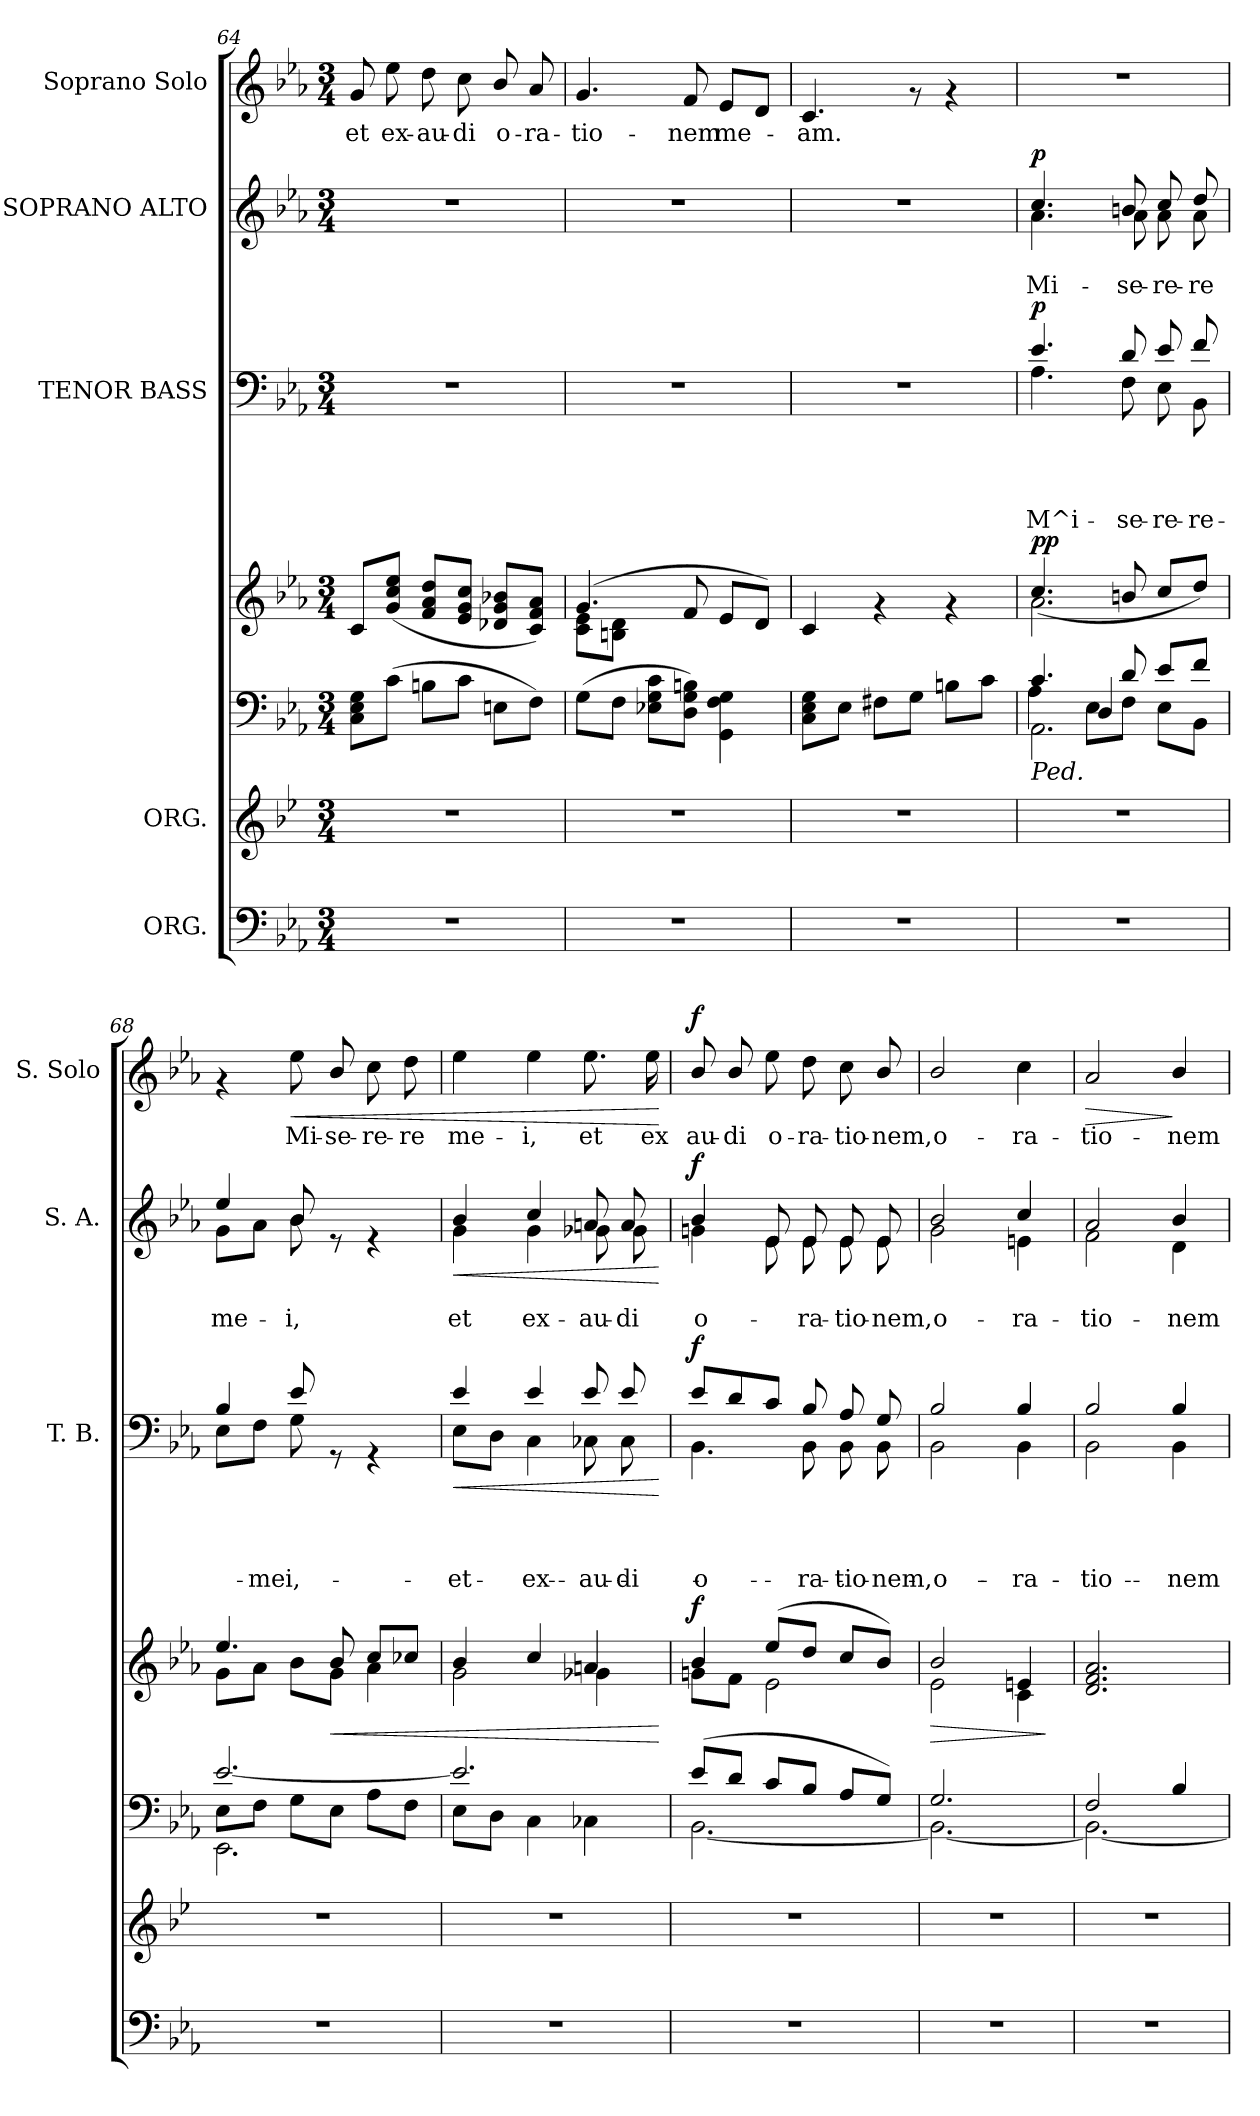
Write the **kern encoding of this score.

**kern	**kern	**kern	**kern	**dynam	**kern	**text	**text	**text	**text	**dynam	**kern	**text	**text	**dynam	**kern	**text	**dynam
*part7	*part6	*part5	*part4	*part4	*part3	*part3	*part3	*part3	*part3	*part3	*part2	*part2	*part2	*part2	*part1	*part1	*part1
*staff7	*staff6	*staff5	*staff4	*staff4	*staff3	*staff3	*staff3	*staff3	*staff3	*staff3	*staff2	*staff2	*staff2	*staff2	*staff1	*staff1	*staff1
*I"ORG.	*I"ORG.	*	*	*	*I"TENOR BASS	*	*	*	*	*	*I"SOPRANO ALTO	*	*	*	*I"Soprano Solo	*	*
*	*	*	*	*	*I'T. B.	*	*	*	*	*	*I'S. A.	*	*	*	*I'S. Solo	*	*
*clefF4	*clefG2	*clefF4	*clefG2	*	*clefF4	*	*	*	*	*	*clefG2	*	*	*	*clefG2	*	*
*	*ITrd-3c-5	*ITrd-3c-5	*ITrd-3c-5	*	*ITrd-3c-5	*	*	*	*	*	*ITrd-3c-5	*	*	*	*ITrd-3c-5	*	*
*k[b-e-a-]	*k[b-e-a-]	*k[b-e-a-d-]	*k[b-e-a-d-]	*	*k[b-e-a-d-]	*	*	*	*	*	*k[b-e-a-d-]	*	*	*	*k[b-e-a-d-]	*	*
*E-:	*E-:	*A-:	*A-:	*	*A-:	*	*	*	*	*	*A-:	*	*	*	*A-:	*	*
*M3/4	*M3/4	*M3/4	*M3/4	*	*M3/4	*	*	*	*	*	*M3/4	*	*	*	*M3/4	*	*
=64	=64	=64	=64	=64	=64	=64	=64	=64	=64	=64	=64	=64	=64	=64	=64	=64	=64
!	!	!	!	!	!	!	!	!	!	!	!	!	!	!	!	!LO:LY:b	!
2.r	2.r	8F\ 8A-\ 8c\L	8f/L	.	2.r	.	.	.	.	.	2.r	.	.	.	8cc/	et	.
!	!	!	!	!	!	!	!	!	!	!	!	!	!	!	!	!LO:LY:b	!
.	.	(>8f\J	(<8cc/ 8ff/ 8aa-/J	.	.	.	.	.	.	.	.	.	.	.	8aa-\	ex-	.
!	!	!	!	!	!	!	!	!	!	!	!	!	!	!	!	!LO:LY:b	!
.	.	8en\L	8b-/ 8dd-/ 8gg/L	.	.	.	.	.	.	.	.	.	.	.	8gg\	-au-	.
!	!	!	!	!	!	!	!	!	!	!	!	!	!	!	!	!LO:LY:b	!
.	.	8f\J	8a-/ 8cc/ 8ff/J	.	.	.	.	.	.	.	.	.	.	.	8ff\	-di	.
!	!	!	!	!	!	!	!	!	!	!	!	!	!	!	!	!LO:LY:b	!
.	.	8An\L	8g-X/ 8cc/ 8ee-X/L	.	.	.	.	.	.	.	.	.	.	.	8ee-/	o-	.
!	!	!	!	!	!	!	!	!	!	!	!	!	!	!	!	!LO:LY:b	!
.	.	8B-\J)	8f/ 8b-/ 8dd-/J)	.	.	.	.	.	.	.	.	.	.	.	8dd-/	-ra-	.
!!LO:LB:g=z
=65	=65	=65	=65	=65	=65	=65	=65	=65	=65	=65	=65	=65	=65	=65	=65	=65	=65
*	*	*	*^	*	*	*	*	*	*	*	*	*	*	*	*	*	*
!	!	!	!	!	!	!	!	!	!	!	!	!	!	!	!	!	!LO:LY:b	!
2.r	2.r	(>8c\L	(4.cc/	8f\ 8a-\L	.	2.r	.	.	.	.	.	2.r	.	.	.	4.cc/	-tio-	.
.	.	8B-\J	.	8en\ 8g\J	.	.	.	.	.	.	.	.	.	.	.	.	.	.
.	.	8A-X\ 8c\ 8f\L	.	2ryy	.	.	.	.	.	.	.	.	.	.	.	.	.	.
!	!	!	!	!	!	!	!	!	!	!	!	!	!	!	!	!	!LO:LY:b	!
.	.	8G\ 8c\ 8en\J)	8b-/	.	.	.	.	.	.	.	.	.	.	.	.	8b-/	-nem	.
!	!	!	!	!	!	!	!	!	!	!	!	!	!	!	!	!	!LO:LY:b	!
.	.	4C\ 4B-\ 4c\	8a-/L	.	.	.	.	.	.	.	.	.	.	.	.	8a-/L	me-	.
.	.	.	8g/J)	.	.	.	.	.	.	.	.	.	.	.	.	8g/J	.	.
*	*	*	*v	*v	*	*	*	*	*	*	*	*	*	*	*	*	*	*
=66	=66	=66	=66	=66	=66	=66	=66	=66	=66	=66	=66	=66	=66	=66	=66	=66	=66
!	!	!	!	!	!	!	!	!	!	!	!	!	!	!	!	!LO:LY:b	!
2.r	2.r	8F\ 8A-\ 8c\L	4f/	.	2.r	.	.	.	.	.	2.r	.	.	.	4.f/	-am.	.
.	.	8A-\J	.	.	.	.	.	.	.	.	.	.	.	.	.	.	.
.	.	8Bn\L	4rf	.	.	.	.	.	.	.	.	.	.	.	.	.	.
.	.	8c\J	.	.	.	.	.	.	.	.	.	.	.	.	8rf	.	.
.	.	8en\L	4rf	.	.	.	.	.	.	.	.	.	.	.	4rf	.	.
.	.	8f\J	.	.	.	.	.	.	.	.	.	.	.	.	.	.	.
=67	=67	=67	=67	=67	=67	=67	=67	=67	=67	=67	=67	=67	=67	=67	=67	=67	=67
*	*	*^	*^	*	*^	*	*	*	*	*	*	*	*	*	*	*	*
*	*	*	*^	*	*	*	*	*	*	*	*	*	*	*	*	*	*	*	*	*
*	*	*	*	*^	*	*	*	*	*	*	*	*	*	*	*	*	*	*	*	*	*
!	!	!LO:TX:b:i:t=Ped.	!	!	!	!	!	!	!	!	!	!	!	!	!	!	!	!	!	!	!	!
!	!	!	!	!	!	!	!	!LO:DY:b	!	!	!	!	!	!LO:LY:b	!	!	!	!LO:LY:b	!	!	!	!
*	*	*	*	*	*	*	*	*	*	*	*	*	*	*	*	*^	*	*	*	*	*	*
!	!	!	!	!	!	!	!	!LO:DY:n=1:a	!	!	!	!	!	!	!LO:DY:a	!	!	!	!	!LO:DY:a	!	!	!
2.r	2.r	2.D-\	4.f/	4d-\	4ryy	2.dd-\	(4.ff/	p p	4.a-/	4.d-\	.	.	.	M^i-	p	4.ff/	4.dd-\	.	Mi-	p	2.r	.	.
.	.	.	.	8A-\L	4G/	.	.	.	.	.	.	.	.	.	.	.	.	.	.	.	.	.	.
!	!	!	!	!	!	!	!	!	!	!	!	!	!	!LO:LY:b	!	!	!	!	!LO:LY:b	!	!	!	!
.	.	.	8g/	8B-\J	.	.	8een/	.	8g/	8B-\	.	.	.	-se-	.	8een/	8dd-\	.	-se-	.	.	.	.
!	!	!	!	!	!	!	!	!	!	!	!	!	!	!LO:LY:b	!	!	!	!	!LO:LY:b	!	!	!	!
.	.	.	8A-\L	8a-/L	4ryy	.	8ff/L	.	8a-/	8A-\	.	.	.	-re-	.	8ff/	8dd-\	.	-re-	.	.	.	.
!	!	!	!	!	!	!	!	!	!	!	!	!	!	!LO:LY:b	!	!	!	!	!LO:LY:b	!	!	!	!
.	.	.	8E-\J	8b-/J	.	.	8gg/J)	.	8b-/	8E-\	.	.	.	-re-	.	8gg/	8dd-\	.	-re	.	.	.	.
*	*	*	*	*v	*v	*	*	*	*	*	*	*	*	*	*	*	*	*	*	*	*	*	*
=68	=68	=68	=68	=68	=68	=68	=68	=68	=68	=68	=68	=68	=68	=68	=68	=68	=68	=68	=68	=68	=68	=68
!	!	!	!	!	!	!	!	!	!	!	!	!	!	!	!	!	!	!LO:LY:b	!	!	!	!
2.r	2.r	2.AA-\	[>2.a-/	8A-\L	4.aa-/	8cc\L	.	4e-/	8A-\L	.	.	.	.	.	4aa-/	8cc\L	.	me-	.	4rf	.	.
!	!	!	!	!	!	!	!	!	!	!	!	!	!LO:LY:b	!	!	!	!	!	!	!	!	!
.	.	.	.	8B-\J	.	8dd-\J	.	.	8B-\J	.	.	.	-me-	.	.	8dd-\J	.	.	.	.	.	.
!	!	!	!	!	!	!	!	!	!	!	!	!	!LO:LY:b	!	!	!	!	!LO:LY:b	!	!	!LO:LY:b	!LO:HP:b
.	.	.	.	8c\L	.	8ee-\L	.	8a-/	8c\	.	.	.	-i,	.	8ee-/	8ee-\	.	-i,	.	8aa-\	Mi-	<
!	!	!	!	!	!	!	!LO:HP:b	!	!	!	!	!	!	!	!	!	!	!	!	!	!LO:LY:b	!
.	.	.	.	8A-\J	8ee-/	8cc\J	<	8rFF	4.ryy	.	.	.	.	.	8rd	4.ryy	.	.	.	8ee-/	-se-	.
!	!	!	!	!	!	!	!	!	!	!	!	!	!	!	!	!	!	!	!	!	!LO:LY:b	!
.	.	.	.	8d-\L	8ff/L	4dd-\	.	4rFF	.	.	.	.	.	.	4rd	.	.	.	.	8ff\	-re-	.
!	!	!	!	!	!	!	!	!	!	!	!	!	!	!	!	!	!	!	!	!	!LO:LY:b	!
.	.	.	.	8B-\J	8ff-X/J	.	.	.	.	.	.	.	.	.	.	.	.	.	.	8gg\	-re	.
=69	=69	=69	=69	=69	=69	=69	=69	=69	=69	=69	=69	=69	=69	=69	=69	=69	=69	=69	=69	=69	=69	=69
!	!	!	!	!	!	!	!	!	!	!	!	!	!LO:LY:b	!LO:HP:b	!	!	!	!LO:LY:b	!LO:HP:b	!	!LO:LY:b	!
*	*	*	*v	*v	*	*	*	*	*	*	*	*	*	*	*	*	*	*	*	*	*	*
2.r	2.r	2.a-/]	8A-\L	4ee-/	2cc\	.	4a-/	8A-\L	.	.	.	et	<	4ee-/	4cc\	.	et	<	4aa-\	me-	.
.	.	.	8G\J	.	.	.	.	8G\J	.	.	.	.	.	.	.	.	.	.	.	.	.
!	!	!	!	!	!	!	!	!	!	!	!	!LO:LY:b	!	!	!	!	!LO:LY:b	!	!	!LO:LY:b	!
.	.	.	4F\	4ff/	.	.	4a-/	4F\	.	.	.	ex-	.	4ff/	4cc\	.	ex-	.	4aa-\	-i,	.
!	!	!	!	!	!	!	!	!	!	!	!	!LO:LY:b	!	!	!	!	!LO:LY:b	!	!	!LO:LY:b	!
.	.	.	4F-X\	4ddn/	4cc-X\	.	8a-/	8F-X\	.	.	.	-au-	.	8ddn/	8cc-X\	.	-au-	.	8.aa-\	et	.
!	!	!	!	!	!	!	!	!	!	!	!	!LO:LY:b	!	!	!	!	!LO:LY:b	!	!	!	!
.	.	.	.	.	.	.	8a-/	8F-\	.	.	.	-di	.	8dd/	8cc-\	.	-di	.	.	.	.
!	!	!	!	!	!	!	!	!	!	!	!	!	!	!	!	!	!	!	!	!LO:LY:b	!
.	.	.	.	.	.	.	.	.	.	.	.	.	.	.	.	.	.	.	16aa-\	ex	.
*	*	*v	*v	*	*	*	*v	*v	*	*	*	*	*	*v	*v	*	*	*	*	*	*
*	*	*	*v	*v	*	*	*	*	*	*	*	*	*	*	*	*	*	*
.	.	.	.	[	.	.	.	.	.	[	.	.	.	[	.	.	[
!!LO:PB:g=z
=70	=70	=70	=70	=70	=70	=70	=70	=70	=70	=70	=70	=70	=70	=70	=70	=70	=70
*	*	*^	*^	*	*^	*	*	*	*	*	*	*	*	*	*	*	*
!	!	!	!	!	!	!LO:DY:a	!	!	!	!	!	!LO:LY:b	!LO:DY:a	!	!	!LO:LY:b	!LO:DY:b	!	!LO:LY:b	!LO:DY:a
*	*	*	*	*	*	*	*	*	*	*	*	*	*	*^	*	*	*	*	*	*
2.r	2.r	(>8a-/L	[<2.E-\	4ee-/	8ccn\L	f	4.E-\	8a-/L	.	.	.	o-	f	4ee-/	4ccn\	.	o-	f	8ee-/	au-	f
!	!	!	!	!	!	!	!	!	!	!	!	!	!	!	!	!	!	!	!	!LO:LY:b	!
.	.	8g/J	.	.	8b-\J	.	.	8g/	.	.	.	.	.	.	.	.	.	.	8ee-/	-di	.
!	!	!	!	!	!	!	!	!	!	!	!	!	!	!	!	!	!	!	!	!LO:LY:b	!
.	.	8f/L	.	(>8aa-/L	2a-\	.	.	8f/J	.	.	.	.	.	8a-/	8a-\	.	.	.	8aa-\	o-	.
!	!	!	!	!	!	!	!	!	!	!	!	!LO:LY:b	!	!	!	!	!LO:LY:b	!	!	!LO:LY:b	!
.	.	8e-/J	.	8gg/J	.	.	8e-/	8E-\	.	.	.	-ra-	.	8a-/	8a-\	.	-ra-	.	8gg\	-ra-	.
!	!	!	!	!	!	!	!	!	!	!	!	!LO:LY:b	!	!	!	!	!LO:LY:b	!	!	!LO:LY:b	!
.	.	8d-/L	.	8ff/L	.	.	8d-/	8E-\	.	.	.	-tio-	.	8a-/	8a-\	.	-tio-	.	8ff\	-tio-	.
!	!	!	!	!	!	!	!	!	!	!	!	!LO:LY:b	!	!	!	!	!LO:LY:b	!	!	!LO:LY:b	!
.	.	8c/J)	.	8ee-/J)	.	.	8c/	8E-\	.	.	.	-nem,	.	8a-/	8a-\	.	-nem,	.	8ee-/	-nem,	.
=71	=71	=71	=71	=71	=71	=71	=71	=71	=71	=71	=71	=71	=71	=71	=71	=71	=71	=71	=71	=71	=71
!	!	!	!	!	!	!LO:HP:b	!	!	!	!	!	!LO:LY:b	!	!	!	!	!LO:LY:b	!	!	!LO:LY:b	!
2.r	2.r	2.c/	2.E-\_	2ee-/	2a-\	>	2e-/	2E-\	.	.	.	o-	.	2ee-/	2cc\	.	o-	.	2ee-/	o-	.
!	!	!	!	!	!	!	!	!	!	!	!	!LO:LY:b	!	!	!	!	!LO:LY:b	!	!	!LO:LY:b	!
.	.	.	.	4an/	4f\	.	4e-/	4E-\	.	.	.	-ra-	.	4ff/	4an\	.	-ra-	.	4ff\	-ra-	.
*	*	*v	*v	*	*	*	*v	*v	*	*	*	*	*	*v	*v	*	*	*	*	*	*
*	*	*	*v	*v	*	*	*	*	*	*	*	*	*	*	*	*	*	*
.	.	.	.	]	.	.	.	.	.	.	.	.	.	.	.	.	.
=72	=72	=72	=72	=72	=72	=72	=72	=72	=72	=72	=72	=72	=72	=72	=72	=72	=72
*	*	*^	*	*	*^	*	*	*	*	*	*	*	*	*	*	*	*
!	!	!	!	!	!	!	!	!	!	!	!LO:LY:b	!	!	!	!LO:LY:b	!	!	!LO:LY:b	!LO:HP:b
*	*	*	*	*	*	*	*	*	*	*	*	*	*^	*	*	*	*	*	*
2.r	2.r	2B-/	2.E-\_	2.g/ 2.b-/ 2.dd-/	.	2e-/	2E-\	.	.	.	-tio-	.	2dd-/	2b-\	.	-tio-	.	2dd-/	-tio-	>
!	!	!	!	!	!	!	!	!	!	!	!LO:LY:b	!	!	!	!	!LO:LY:b	!	!	!LO:LY:b	!
.	.	4e-/	.	.	.	4e-/	4E-\	.	.	.	-nem	.	4ee-/	4g\	.	-nem	.	4ee-/	-nem	]
*	*	*	*	*	*	*v	*v	*	*	*	*	*	*	*	*	*	*	*	*	*
*	*	*v	*v	*	*	*	*	*	*	*	*	*v	*v	*	*	*	*	*	*
=	=	=	=	=	=	=	=	=	=	=	=	=	=	=	=	=	=
*-	*-	*-	*-	*-	*-	*-	*-	*-	*-	*-	*-	*-	*-	*-	*-	*-	*-
